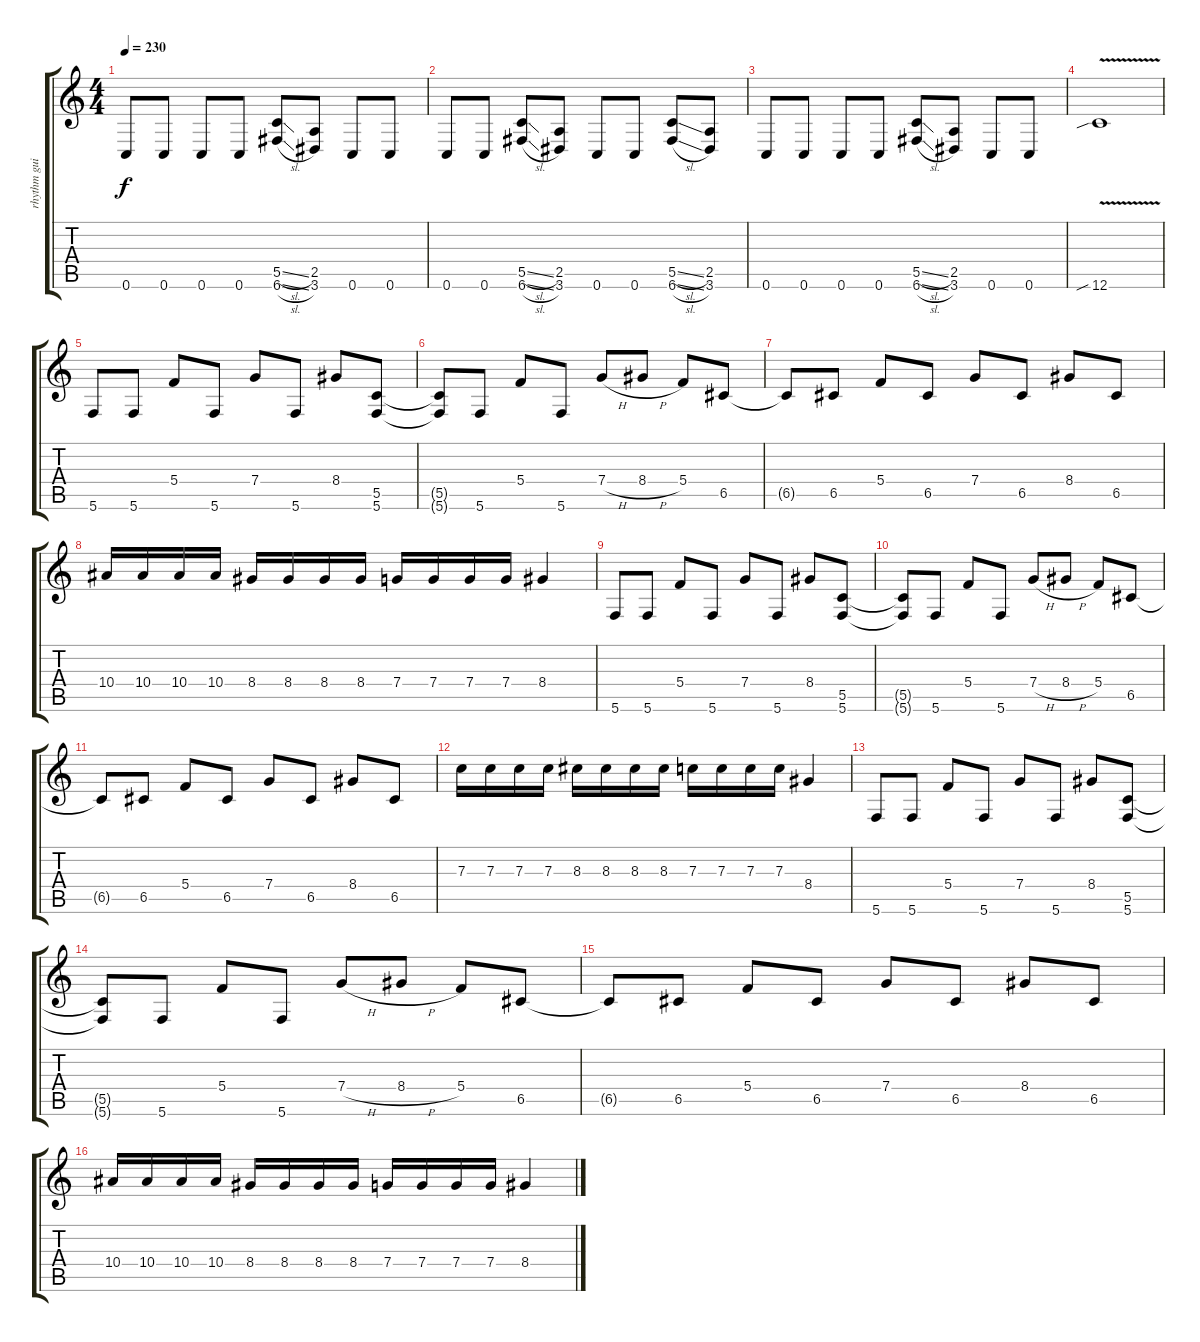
\track ("rhythm guitar" "rhythm gui") {instrument distortionguitar}
\staff {score tabs}
\tuning (D4 A3 F3 C3 G2 C2) {hide}
\ts (4 4)
\tempo 230
\clef g2
\ks c
0.6.8{dy f} 0.6.8 0.6.8 0.6.8 (5.5{sl} 6.6{sl}).8 (2.5 3.6).8 0.6.8 0.6.8 |
0.6.8 0.6.8 (5.5{sl} 6.6{sl}).8 (2.5 3.6).8 0.6.8 0.6.8 (5.5{sl} 6.6{sl}).8 (2.5 3.6).8 |
0.6.8 0.6.8 0.6.8 0.6.8 (5.5{sl} 6.6{sl}).8 (2.5 3.6).8 0.6.8 0.6.8 |
12.6{v sib}.1 |
5.6.8 5.6.8 5.4.8 5.6.8 7.4.8 5.6.8 8.4.8 (5.5 5.6).8 |
(5.5{t} 5.6{t}).8 5.6.8 5.4.8 5.6.8 7.4{h}.8 8.4{h}.8 5.4.8 6.5.8 |
6.5{t}.8 6.5.8 5.4.8 6.5.8 7.4.8 6.5.8 8.4.8 6.5.8 |
10.4.16 10.4.16 10.4.16 10.4.16 8.4.16 8.4.16 8.4.16 8.4.16 7.4.16 7.4.16 7.4.16 7.4.16 8.4.4 |
5.6.8 5.6.8 5.4.8 5.6.8 7.4.8 5.6.8 8.4.8 (5.5 5.6).8 |
(5.5{t} 5.6{t}).8 5.6.8 5.4.8 5.6.8 7.4{h}.8 8.4{h}.8 5.4.8 6.5.8 |
6.5{t}.8 6.5.8 5.4.8 6.5.8 7.4.8 6.5.8 8.4.8 6.5.8 |
7.3.16 7.3.16 7.3.16 7.3.16 8.3.16 8.3.16 8.3.16 8.3.16 7.3.16 7.3.16 7.3.16 7.3.16 8.4.4 |
5.6.8 5.6.8 5.4.8 5.6.8 7.4.8 5.6.8 8.4.8 (5.5 5.6).8 |
(5.5{t} 5.6{t}).8 5.6.8 5.4.8 5.6.8 7.4{h}.8 8.4{h}.8 5.4.8 6.5.8 |
6.5{t}.8 6.5.8 5.4.8 6.5.8 7.4.8 6.5.8 8.4.8 6.5.8 |
10.4.16 10.4.16 10.4.16 10.4.16 8.4.16 8.4.16 8.4.16 8.4.16 7.4.16 7.4.16 7.4.16 7.4.16 8.4.4
